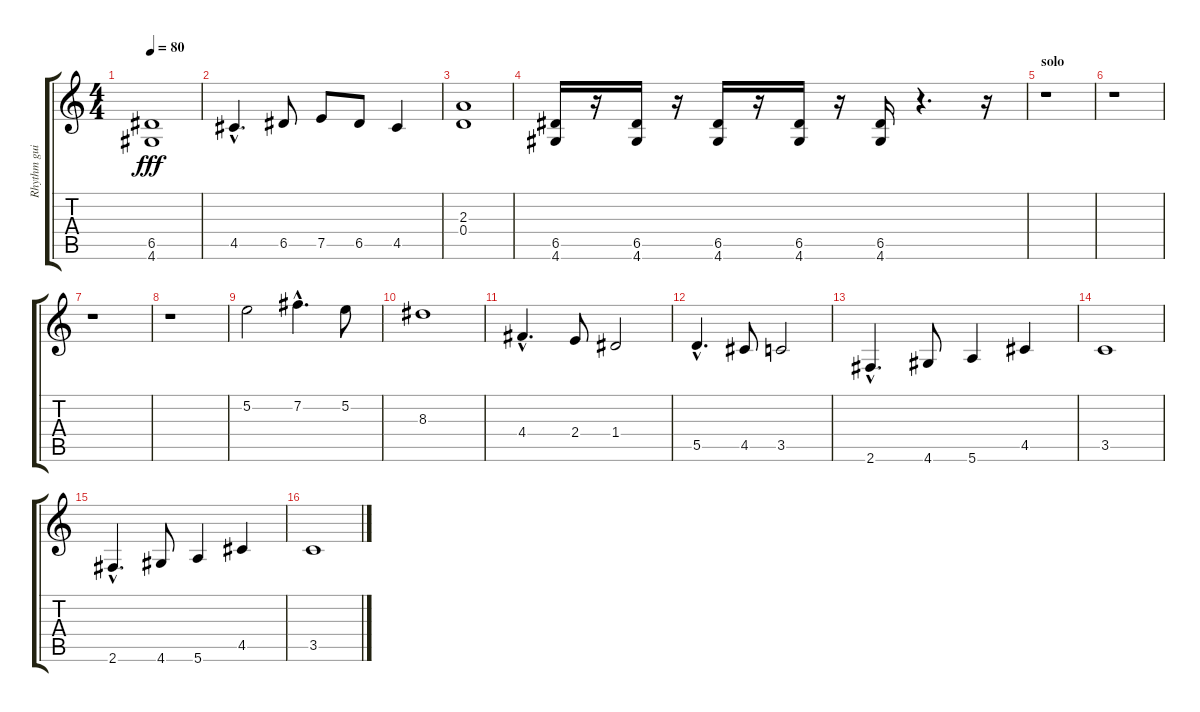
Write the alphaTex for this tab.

\track ("Rhythm guitar" "Rhythm gui") {instrument overdrivenguitar}
\staff {score tabs}
\tuning (E4 B3 G3 D3 A2 E2) {hide}
\ts (4 4)
\tempo 80
\clef g2
\ks c
(6.5 4.6).1{dy fff} |
4.5{hac}.4{d} 6.5.8 7.5.8 6.5.8 4.5.4 |
(2.3 0.4).1 |
(6.5 4.6).16 r.16 (6.5 4.6).16 r.16 (6.5 4.6).16 r.16 (6.5 4.6).16 r.16 (6.5 4.6).16 r.4{d} r.16 |
\section ("" "solo")
r.1 |
r.1 |
r.1 |
r.1 |
5.2.2 7.2{hac}.4{d} 5.2.8 |
8.3.1 |
4.4{hac}.4{d} 2.4.8 1.4.2 |
5.5{hac}.4{d} 4.5.8 3.5.2 |
2.6{hac}.4{d} 4.6.8 5.6.4 4.5.4 |
3.5.1 |
2.6{hac}.4{d} 4.6.8 5.6.4 4.5.4 |
3.5.1
